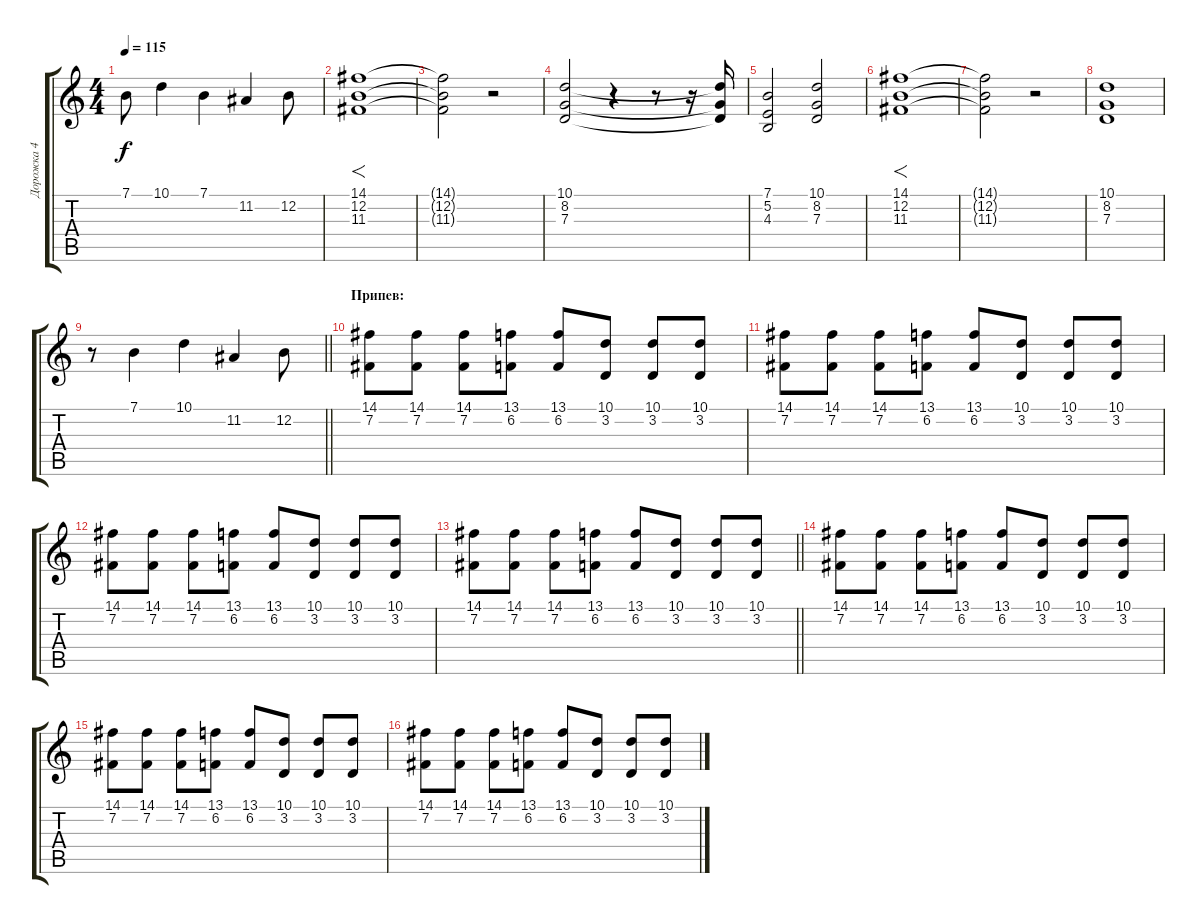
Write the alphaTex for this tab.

\track ("Дорожка 4" "Дорожка 4") {instrument stringensemble1}
\staff {score tabs}
\tuning (E4 B3 G3 D3 A2 E2) {hide}
\ts (4 4)
\tempo 115
\clef g2
\ks c
7.1{t}.8{dy f} 10.1.4 7.1.4 11.2.4 12.2.8 |
(14.1 12.2 11.3).1{f volume 7} |
(14.1{t} 12.2{t} 11.3{t}).2 r.2{volume 0} |
(10.1 8.2 7.3).2{volume 7} r.4 r.8 r.16 (10.1{t} 8.2{t} 7.3{t}).16{volume 0} |
(7.1 5.2 4.3).2{volume 7} (10.1 8.2 7.3).2 |
(14.1 12.2 11.3).1{f volume 7} |
(14.1{t} 12.2{t} 11.3{t}).2 r.2{volume 0} |
(10.1 8.2 7.3).1{volume 7} |
\barLineRight lightlight
r.8{volume 12} 7.1.4 10.1.4 11.2.4 12.2.8 |
\section ("" "Припев:")
(14.1 7.2).8{volume 15} (14.1 7.2).8 (14.1 7.2).8 (13.1 6.2).8 (13.1 6.2).8 (10.1 3.2).8 (10.1 3.2).8 (10.1 3.2).8 |
(14.1 7.2).8 (14.1 7.2).8 (14.1 7.2).8 (13.1 6.2).8 (13.1 6.2).8 (10.1 3.2).8 (10.1 3.2).8 (10.1 3.2).8 |
(14.1 7.2).8 (14.1 7.2).8 (14.1 7.2).8 (13.1 6.2).8 (13.1 6.2).8 (10.1 3.2).8 (10.1 3.2).8 (10.1 3.2).8 |
\barLineRight lightlight
(14.1 7.2).8 (14.1 7.2).8 (14.1 7.2).8 (13.1 6.2).8 (13.1 6.2).8 (10.1 3.2).8 (10.1 3.2).8 (10.1 3.2).8 |
(14.1 7.2).8 (14.1 7.2).8 (14.1 7.2).8 (13.1 6.2).8 (13.1 6.2).8 (10.1 3.2).8 (10.1 3.2).8 (10.1 3.2).8 |
(14.1 7.2).8 (14.1 7.2).8 (14.1 7.2).8 (13.1 6.2).8 (13.1 6.2).8 (10.1 3.2).8 (10.1 3.2).8 (10.1 3.2).8 |
(14.1 7.2).8 (14.1 7.2).8 (14.1 7.2).8 (13.1 6.2).8 (13.1 6.2).8 (10.1 3.2).8 (10.1 3.2).8 (10.1 3.2).8
